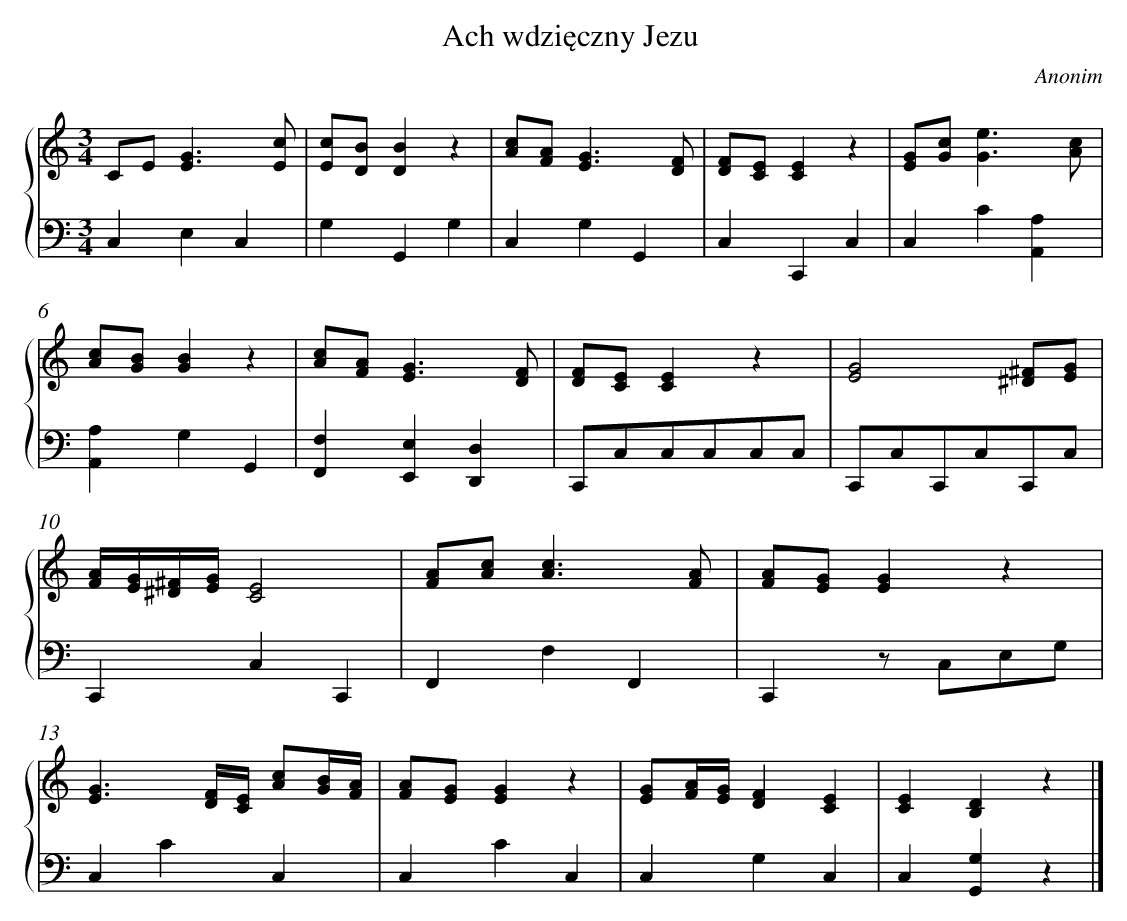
X:1
T: Ach wdzięczny Jezu
C: Anonim
L: 1/8
M: 3/4
%%staves {1 2}
V: 1 clef=treble
V: 2 clef=bass
K: C
[V:1] CE2<[G2E2][cE] |
[V:2] C,2E,2C,2 |
[V:1] [cE][BD][B2D2]z2 |
[V:2] G,2G,,2G,2 |
[V:1] [cA][A2F2]<[G2E2][FD] |
[V:2] C,2G,2G,,2 |
[V:1] [FD][EC][E2C2]z2 |
[V:2] C,2C,,2C,2 |
[V:1] [GE][c2G2]<[e2G2][cA] |
[V:2] C,2C2[A,2A,,2] |
[V:1] [cA][BG][B2G2]z2 |
[V:2] [A,2A,,2]G,2G,,2 |
[V:1] [cA][A2F2]<[G2E2][FD] |
[V:2] [F,2F,,2][E,2E,,2][D,2D,,2] |
[V:1] [FD][EC][E2C2]z2 |
[V:2] C,,C,C,C,C,C, |
[V:1] [G4E4][^F^D][GE] |
[V:2] C,,C,C,,C,C,,C, |
[V:1] [A/F/][G/E/][^F/^D/][G/E/][E4C4] |
[V:2] C,,2C,2C,,2 |
[V:1] [AF][c2A2]<[c2A2][AF] |
[V:2] F,,2F,2F,,2 |
[V:1] [AF][GE][G2E2]z2 |
[V:2] C,,2z C,E,G, |
[V:1] [G3E3][F/D/][E/C/] [cA][B/G/][A/F/] |
[V:2] C,2C2C,2 |
[V:1] [AF][GE][G2E2]z2 |
[V:2] C,2C2C,2 |
[V:1] [GE][A/F/][G/E/][F2D2][E2C2] |
[V:2] C,2G,2C,2 |
[V:1] [E2C2][D2B,2]z2 |]
[V:2] C,2[G,2G,,2]z2 |]
